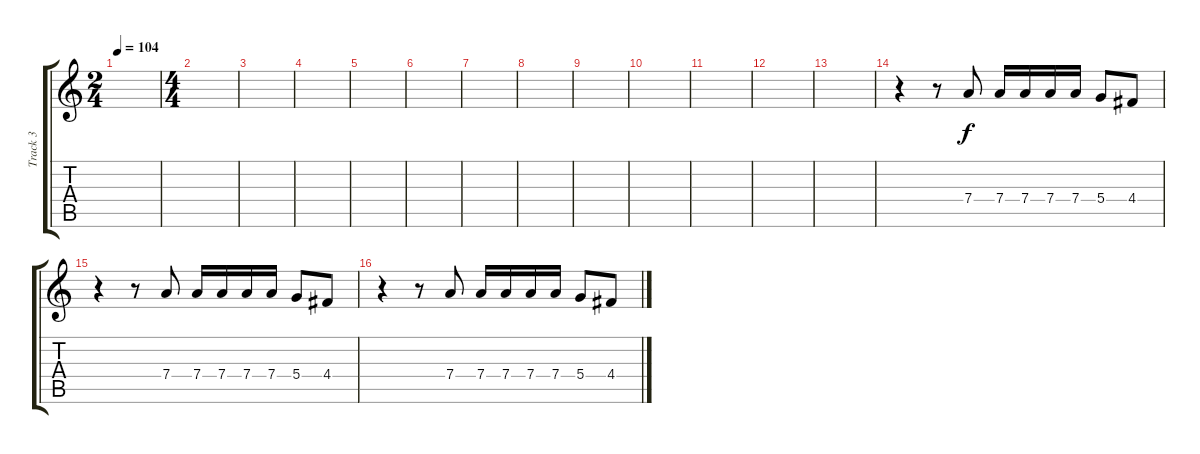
\track ("Track 3" "Track 3") {instrument electricguitarclean}
\staff {score tabs}
\tuning (E4 B3 G3 D3 A2 E2) {hide}
\ts (2 4)
\tempo 104
\clef g2
\ks c
|
\ts (4 4)
|
|
|
|
|
|
|
|
|
|
|
|
r.4 r.8 7.4.8 7.4.16 7.4.16 7.4.16 7.4.16 5.4.8 4.4.8 |
r.4 r.8 7.4.8 7.4.16 7.4.16 7.4.16 7.4.16 5.4.8 4.4.8 |
r.4 r.8 7.4.8 7.4.16 7.4.16 7.4.16 7.4.16 5.4.8 4.4.8
